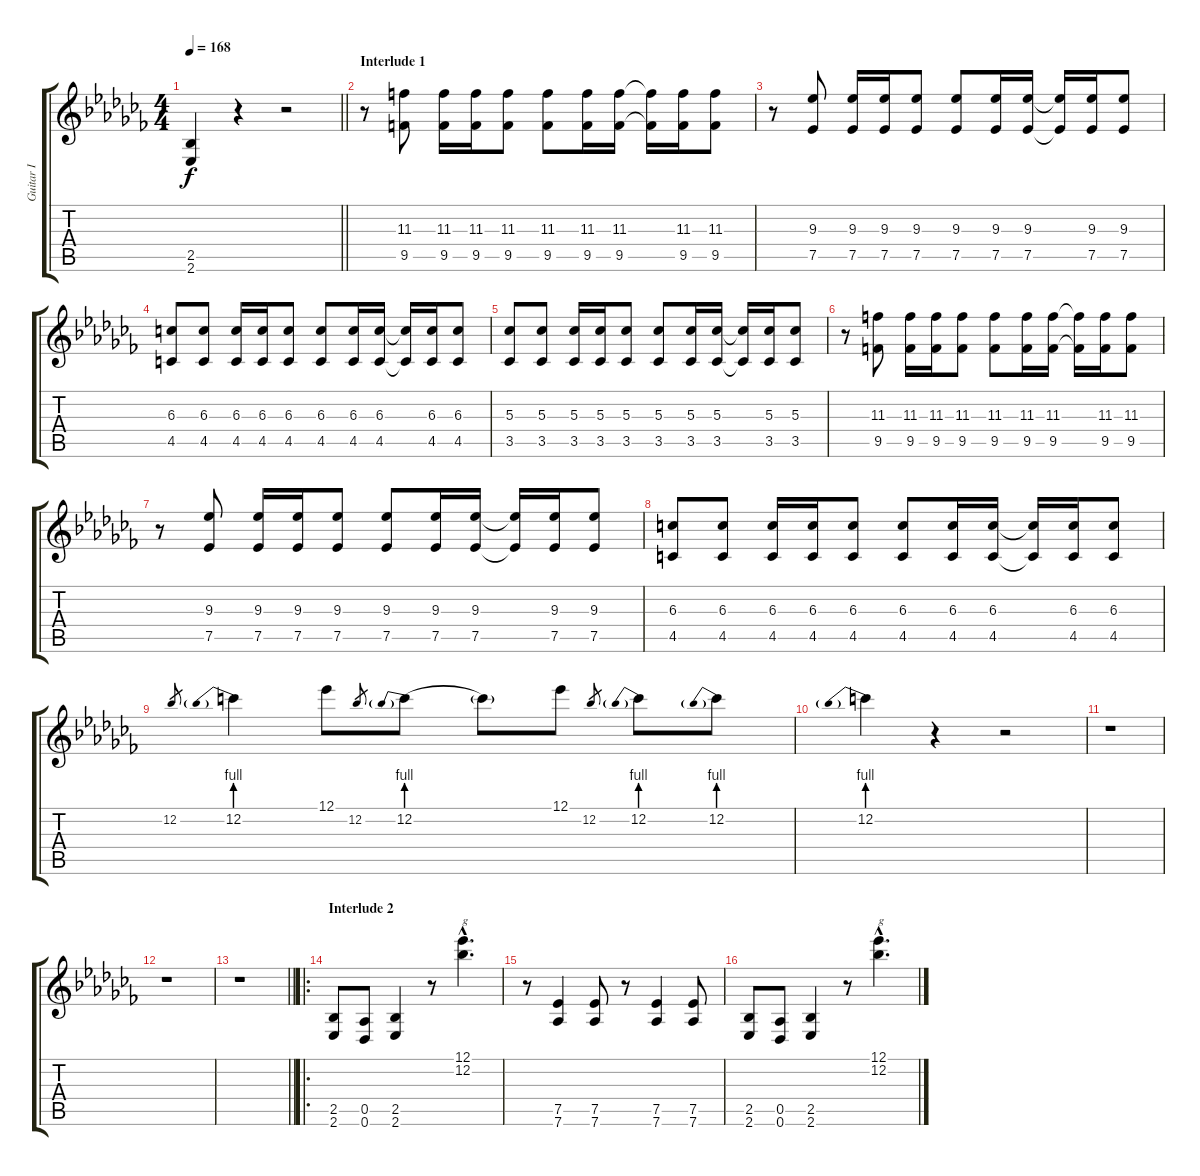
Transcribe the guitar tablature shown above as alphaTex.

\track ("Guitar I" "Guitar I") {instrument distortionguitar}
\staff {score tabs}
\tuning (Eb4 Bb3 Gb3 Db3 Ab2 Db2) {hide}
\ts (4 4)
\tempo 168
\clef g2
\barLineRight lightlight
\ks abminor
(2.5 2.6).4{dy f} r.4 r.2 |
\section ("" "Interlude 1")
r.8 (11.3 9.5).8 (11.3 9.5).16 (11.3 9.5).16 (11.3 9.5).8 (11.3 9.5).8 (11.3 9.5).16 (11.3 9.5).16 (11.3{t} 9.5{t}).16 (11.3 9.5).16 (11.3 9.5).8 |
r.8 (9.3 7.5).8 (9.3 7.5).16 (9.3 7.5).16 (9.3 7.5).8 (9.3 7.5).8 (9.3 7.5).16 (9.3 7.5).16 (9.3{t} 7.5{t}).16 (9.3 7.5).16 (9.3 7.5).8 |
(6.3 4.5).8 (6.3 4.5).8 (6.3 4.5).16 (6.3 4.5).16 (6.3 4.5).8 (6.3 4.5).8 (6.3 4.5).16 (6.3 4.5).16 (6.3{t} 4.5{t}).16 (6.3 4.5).16 (6.3 4.5).8 |
(5.3 3.5).8 (5.3 3.5).8 (5.3 3.5).16 (5.3 3.5).16 (5.3 3.5).8 (5.3 3.5).8 (5.3 3.5).16 (5.3 3.5).16 (5.3{t} 3.5{t}).16 (5.3 3.5).16 (5.3 3.5).8 |
r.8 (11.3 9.5).8 (11.3 9.5).16 (11.3 9.5).16 (11.3 9.5).8 (11.3 9.5).8 (11.3 9.5).16 (11.3 9.5).16 (11.3{t} 9.5{t}).16 (11.3 9.5).16 (11.3 9.5).8 |
r.8 (9.3 7.5).8 (9.3 7.5).16 (9.3 7.5).16 (9.3 7.5).8 (9.3 7.5).8 (9.3 7.5).16 (9.3 7.5).16 (9.3{t} 7.5{t}).16 (9.3 7.5).16 (9.3 7.5).8 |
(6.3 4.5).8 (6.3 4.5).8 (6.3 4.5).16 (6.3 4.5).16 (6.3 4.5).8 (6.3 4.5).8 (6.3 4.5).16 (6.3 4.5).16 (6.3{t} 4.5{t}).16 (6.3 4.5).16 (6.3 4.5).8 |
12.2.8{gr} 12.2{be (prebend 0 4 60 4)}.4 12.1.8 12.2.8{gr} 12.2{be (prebend 0 4 60 4)}.8 12.2{t}.8 12.1.8 12.2.8{gr} 12.2{be (prebend 0 4 60 4)}.8 12.2{be (prebend 0 4 60 4)}.8 |
12.2{be (prebend 0 4 60 4)}.4 r.4 r.2 |
r.1 |
r.1 |
\barLineRight lightlight
r.1 |
\ro
\section ("" "Interlude 2")
(2.5 2.6).8 (0.5 0.6).8 (2.5 2.6).4 r.8 (12.1{hac} 12.2{hac}).4{d txt "g"} |
r.8 (7.5 7.6).4 (7.5 7.6).8 r.8 (7.5 7.6).4 (7.5 7.6).8 |
(2.5 2.6).8 (0.5 0.6).8 (2.5 2.6).4 r.8 (12.1{hac} 12.2{hac}).4{d txt "g"}
